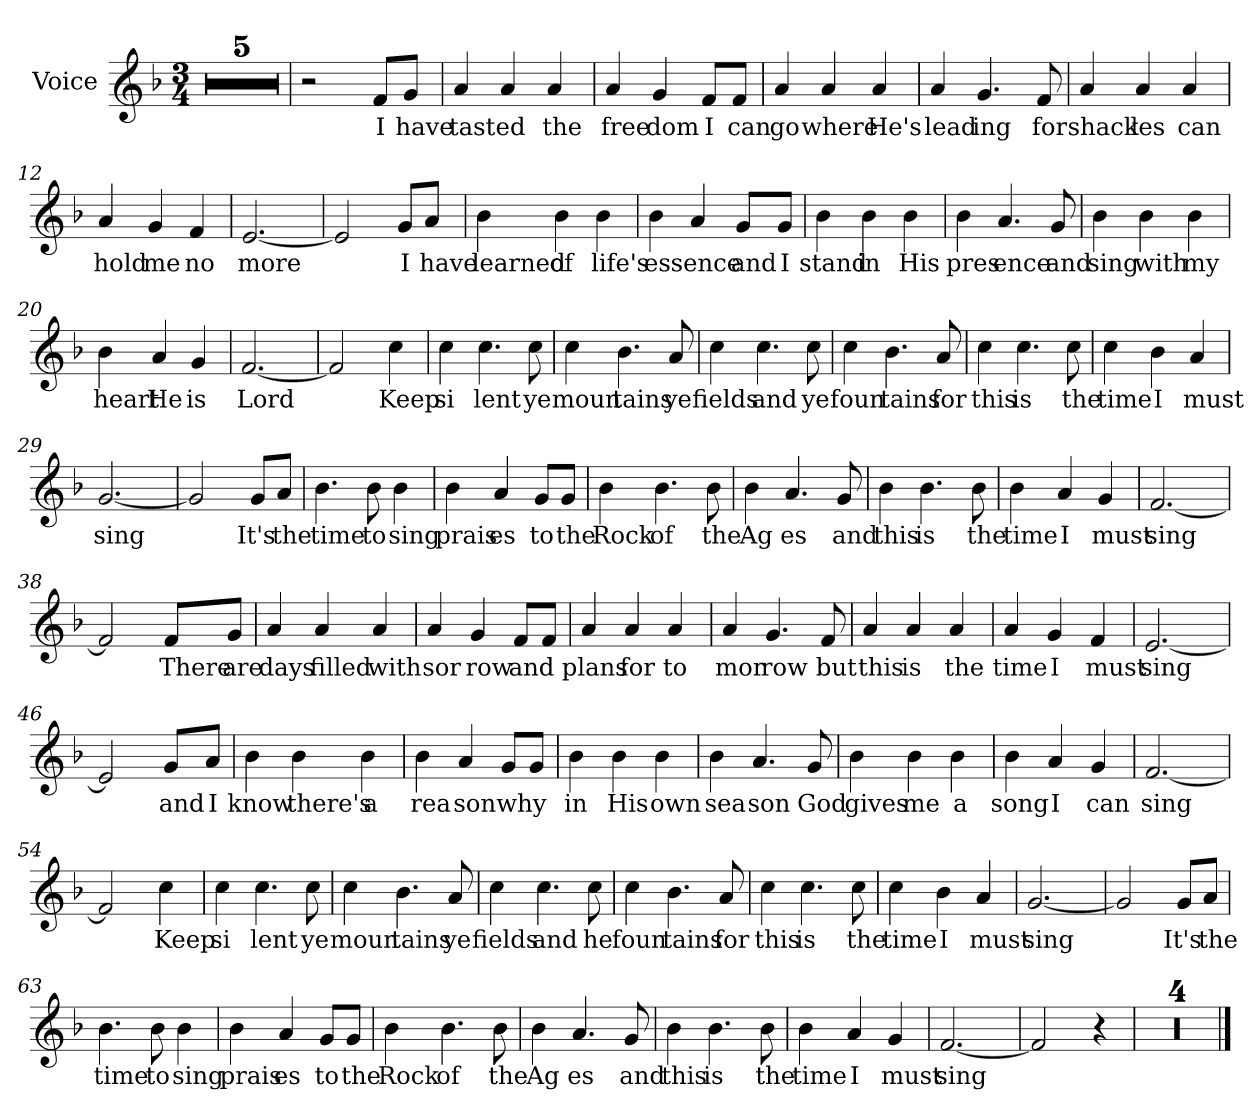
**kern	**text
*part1	*part1
*staff1	*staff1
*I"Voice	*
*I'V	*
*clefG2	*
*k[b-]	*
*F:	*
*M3/4	*
=1	=1
2.r	.
=2	=2
2.r	.
=3	=3
2.r	.
=4	=4
2.r	.
=5	=5
2.r	.
=6	=6
*MM85	*
2r	.
!	!LO:LY:b
8f/L	I
!	!LO:LY:b
8g/J	have
=7	=7
!	!LO:LY:b
4a/	tast
!	!LO:LY:b
4a/	ed
!	!LO:LY:b
4a/	the
=8	=8
!	!LO:LY:b
4a/	free
!	!LO:LY:b
4g/	dom
!	!LO:LY:b
8f/L	I
!	!LO:LY:b
8f/J	can
=9	=9
!	!LO:LY:b
4a/	go
!	!LO:LY:b
4a/	where
!	!LO:LY:b
4a/	He's
=10	=10
!	!LO:LY:b
4a/	lead
!	!LO:LY:b
4.g/	ing
!	!LO:LY:b
8f/	for
!!LO:LB:g=z
=11	=11
!	!LO:LY:b
4a/	shack
!	!LO:LY:b
4a/	les
!	!LO:LY:b
4a/	can
=12	=12
!	!LO:LY:b
4a/	hold
!	!LO:LY:b
4g/	me
!	!LO:LY:b
4f/	no
=13	=13
!	!LO:LY:b
[2.e/	more
=14	=14
2e/]	.
!	!LO:LY:b
8g/L	I
!	!LO:LY:b
8a/J	have
=15	=15
!	!LO:LY:b
4b-\	learned
!	!LO:LY:b
4b-\	of
!	!LO:LY:b
4b-\	life's
=16	=16
!	!LO:LY:b
4b-\	es
!	!LO:LY:b
4a/	sence
!	!LO:LY:b
8g/L	and
!	!LO:LY:b
8g/J	I
=17	=17
!	!LO:LY:b
4b-\	stand
!	!LO:LY:b
4b-\	in
!	!LO:LY:b
4b-\	His
!!LO:LB:g=z
=18	=18
!	!LO:LY:b
4b-\	pres
!	!LO:LY:b
4.a/	ence
!	!LO:LY:b
8g/	and
=19	=19
!	!LO:LY:b
4b-\	sing
!	!LO:LY:b
4b-\	with
!	!LO:LY:b
4b-\	my
=20	=20
!	!LO:LY:b
4b-\	heart
!	!LO:LY:b
4a/	He
!	!LO:LY:b
4g/	is
=21	=21
!	!LO:LY:b
[2.f/	Lord
=22	=22
2f/]	.
!	!LO:LY:b
4cc\	Keep
=23	=23
!	!LO:LY:b
4cc\	si
!	!LO:LY:b
4.cc\	lent
!	!LO:LY:b
8cc\	ye
=24	=24
!	!LO:LY:b
4cc\	moun
!	!LO:LY:b
4.b-\	tains
!	!LO:LY:b
8a/	ye
!!LO:LB:g=z
=25	=25
!	!LO:LY:b
4cc\	fields
!	!LO:LY:b
4.cc\	and
!	!LO:LY:b
8cc\	ye
=26	=26
!	!LO:LY:b
4cc\	foun
!	!LO:LY:b
4.b-\	tains
!	!LO:LY:b
8a/	for
=27	=27
!	!LO:LY:b
4cc\	this
!	!LO:LY:b
4.cc\	is
!	!LO:LY:b
8cc\	the
=28	=28
!	!LO:LY:b
4cc\	time
!	!LO:LY:b
4b-\	I
!	!LO:LY:b
4a/	must
=29	=29
!	!LO:LY:b
[2.g/	sing
=30	=30
2g/]	.
!	!LO:LY:b
8g/L	It's
!	!LO:LY:b
8a/J	the
=31	=31
!	!LO:LY:b
4.b-\	time
!	!LO:LY:b
8b-\	to
!	!LO:LY:b
4b-\	sing
!!LO:LB:g=z
=32	=32
!	!LO:LY:b
4b-\	prais
!	!LO:LY:b
4a/	es
!	!LO:LY:b
8g/L	to
!	!LO:LY:b
8g/J	the
=33	=33
!	!LO:LY:b
4b-\	Rock
!	!LO:LY:b
4.b-\	of
!	!LO:LY:b
8b-\	the
=34	=34
!	!LO:LY:b
4b-\	Ag
!	!LO:LY:b
4.a/	es
!	!LO:LY:b
8g/	and
=35	=35
!	!LO:LY:b
4b-\	this
!	!LO:LY:b
4.b-\	is
!	!LO:LY:b
8b-\	the
=36	=36
!	!LO:LY:b
4b-\	time
!	!LO:LY:b
4a/	I
!	!LO:LY:b
4g/	must
=37	=37
!	!LO:LY:b
[2.f/	sing
=38	=38
2f/]	.
!	!LO:LY:b
8f/L	There
!	!LO:LY:b
8g/J	are
!!LO:LB:g=z
=39	=39
!	!LO:LY:b
4a/	days
!	!LO:LY:b
4a/	filled
!	!LO:LY:b
4a/	with
=40	=40
!	!LO:LY:b
4a/	sor
!	!LO:LY:b
4g/	row
!	!LO:LY:b
8f/L	and
8f/J	.
=41	=41
!	!LO:LY:b
4a/	plans
!	!LO:LY:b
4a/	for
!	!LO:LY:b
4a/	to
=42	=42
!	!LO:LY:b
4a/	mor
!	!LO:LY:b
4.g/	row
!	!LO:LY:b
8f/	but
=43	=43
!	!LO:LY:b
4a/	this
!	!LO:LY:b
4a/	is
!	!LO:LY:b
4a/	the
=44	=44
!	!LO:LY:b
4a/	time
!	!LO:LY:b
4g/	I
!	!LO:LY:b
4f/	must
=45	=45
!	!LO:LY:b
[2.e/	sing
!!LO:LB:g=z
=46	=46
2e/]	.
!	!LO:LY:b
8g/L	and
!	!LO:LY:b
8a/J	I
=47	=47
!	!LO:LY:b
4b-\	know
!	!LO:LY:b
4b-\	there's
!	!LO:LY:b
4b-\	a
=48	=48
!	!LO:LY:b
4b-\	rea
!	!LO:LY:b
4a/	son
!	!LO:LY:b
8g/L	why
8g/J	.
=49	=49
!	!LO:LY:b
4b-\	in
!	!LO:LY:b
4b-\	His
!	!LO:LY:b
4b-\	own
=50	=50
!	!LO:LY:b
4b-\	sea
!	!LO:LY:b
4.a/	son
!	!LO:LY:b
8g/	God
=51	=51
!	!LO:LY:b
4b-\	gives
!	!LO:LY:b
4b-\	me
!	!LO:LY:b
4b-\	a
=52	=52
!	!LO:LY:b
4b-\	song
!	!LO:LY:b
4a/	I
!	!LO:LY:b
4g/	can
!!LO:LB:g=z
=53	=53
!	!LO:LY:b
[2.f/	sing
=54	=54
2f/]	.
!	!LO:LY:b
4cc\	Keep
=55	=55
!	!LO:LY:b
4cc\	si
!	!LO:LY:b
4.cc\	lent
!	!LO:LY:b
8cc\	ye
=56	=56
!	!LO:LY:b
4cc\	moun
!	!LO:LY:b
4.b-\	tains
!	!LO:LY:b
8a/	ye
=57	=57
!	!LO:LY:b
4cc\	fields
!	!LO:LY:b
4.cc\	and
!	!LO:LY:b
8cc\	he
=58	=58
!	!LO:LY:b
4cc\	foun
!	!LO:LY:b
4.b-\	tains
!	!LO:LY:b
8a/	for
=59	=59
!	!LO:LY:b
4cc\	this
!	!LO:LY:b
4.cc\	is
!	!LO:LY:b
8cc\	the
!!LO:PB:g=z
=60	=60
!	!LO:LY:b
4cc\	time
!	!LO:LY:b
4b-\	I
!	!LO:LY:b
4a/	must
=61	=61
!	!LO:LY:b
[2.g/	sing
=62	=62
2g/]	.
!	!LO:LY:b
8g/L	It's
!	!LO:LY:b
8a/J	the
=63	=63
!	!LO:LY:b
4.b-\	time
!	!LO:LY:b
8b-\	to
!	!LO:LY:b
4b-\	sing
=64	=64
!	!LO:LY:b
4b-\	prais
!	!LO:LY:b
4a/	es
!	!LO:LY:b
8g/L	to
!	!LO:LY:b
8g/J	the
=65	=65
!	!LO:LY:b
4b-\	Rock
!	!LO:LY:b
4.b-\	of
!	!LO:LY:b
8b-\	the
=66	=66
!	!LO:LY:b
4b-\	Ag
!	!LO:LY:b
4.a/	es
!	!LO:LY:b
8g/	and
!!LO:LB:g=z
=67	=67
!	!LO:LY:b
4b-\	this
!	!LO:LY:b
4.b-\	is
!	!LO:LY:b
8b-\	the
=68	=68
!	!LO:LY:b
4b-\	time
!	!LO:LY:b
4a/	I
!	!LO:LY:b
4g/	must
=69	=69
!	!LO:LY:b
[2.f/	sing
=70	=70
2f/]	.
4r	.
=71	=71
2.r	.
=72	=72
2.r	.
=73	=73
2.r	.
=74	=74
2.r	.
==	==
*-	*-
